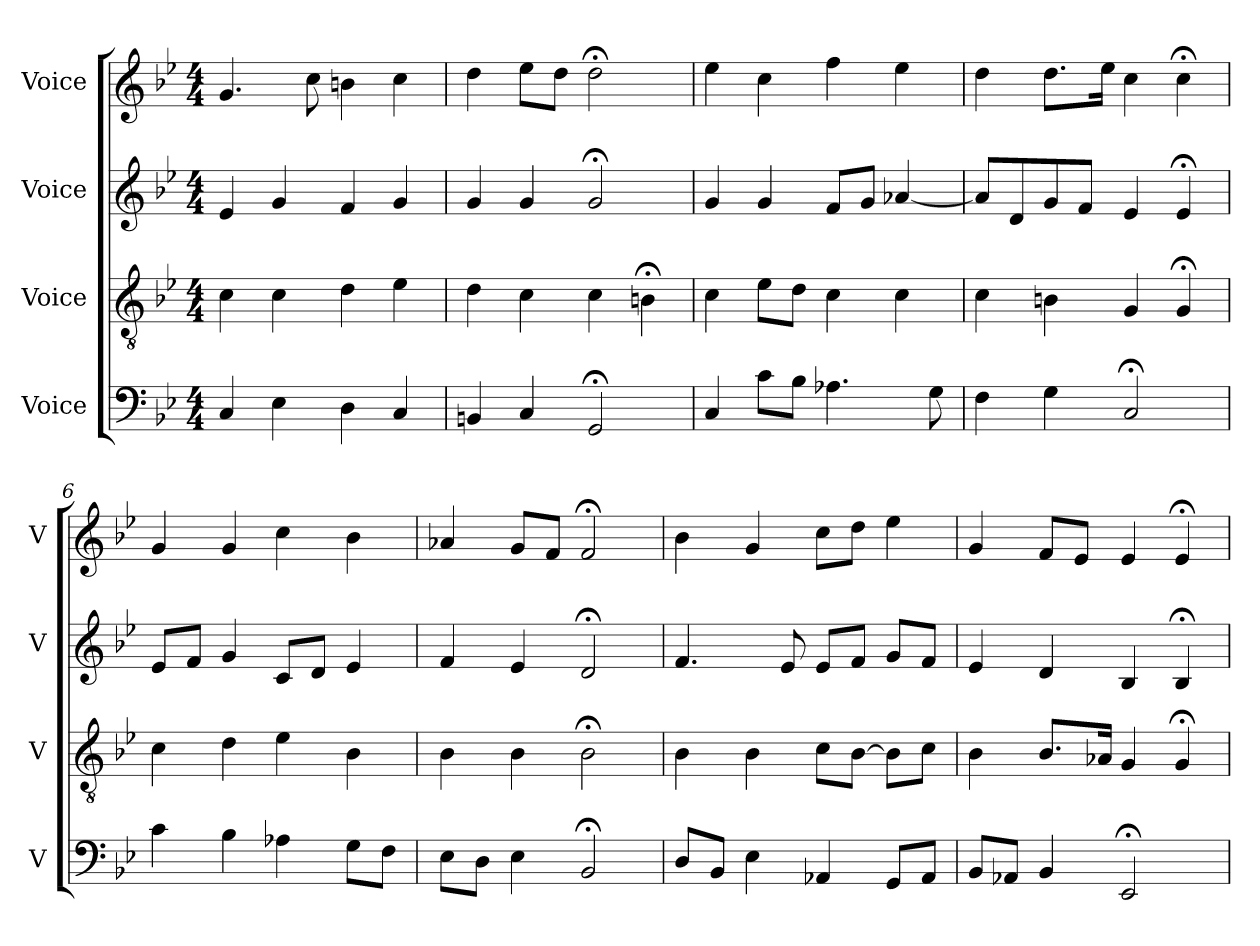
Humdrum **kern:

**kern	**kern	**kern	**kern
*part4	*part3	*part2	*part1
*staff4	*staff3	*staff2	*staff1
*I"Voice	*I"Voice	*I"Voice	*I"Voice
*I'V	*I'V	*I'V	*I'V
*clefF4	*clefGv2	*clefG2	*clefG2
*k[b-e-]	*k[b-e-]	*k[b-e-]	*k[b-e-]
*M4/4	*M4/4	*M4/4	*M4/4
=	=	=	=
4C	4c	4e-	4.g
4E-	4c	4g	.
.	.	.	8cc
4D	4d	4f	4bn
4C	4e-	4g	4cc
=3	=3	=3	=3
4BBn	4d	4g	4dd
4C	4c	4g	8ee-L
.	.	.	8ddJ
2GG;<	4c	2g;<	2dd;<
.	4Bn;<	.	.
=4	=4	=4	=4
4C	4c	4g	4ee-
8cL	8e-L	4g	4cc
8B-J	8dJ	.	.
4.A-X	4c	8fL	4ff
.	.	8gJ	.
.	4c	[4a-X	4ee-
8G	.	.	.
=5	=5	=5	=5
4F	4c	8a-L]	4dd
.	.	8d	.
4G	4Bn	8g	8.ddL
.	.	8fJ	.
.	.	.	16ee-Jk
2C;<	4G	4e-	4cc
.	4G;<	4e-;<	4cc;<
=6	=6	=6	=6
4c	4c	8e-L	4g
.	.	8fJ	.
4B-	4d	4g	4g
4A-X	4e-	8cL	4cc
.	.	8dJ	.
8GL	4B-	4e-	4b-
8FJ	.	.	.
=7	=7	=7	=7
8E-L	4B-	4f	4a-X
8DJ	.	.	.
4E-	4B-	4e-	8gL
.	.	.	8fJ
2BB-;<	2B-;<	2d;<	2f;<
=8	=8	=8	=8
8DL	4B-	4.f	4b-
8BB-J	.	.	.
4E-	4B-	.	4g
.	.	8e-	.
4AA-X	8cL	8e-L	8ccL
.	[8B-J	8fJ	8ddJ
8GGL	8B-L]	8gL	4ee-
8AA-J	8cJ	8fJ	.
=9	=9	=9	=9
8BB-L	4B-	4e-	4g
8AA-XJ	.	.	.
4BB-	8.B-L	4d	8fL
.	.	.	8e-J
.	16A-XJk	.	.
2EE-;<	4G	4B-	4e-
.	4G;<	4B-;<	4e-;<
=	=	=	=
*-	*-	*-	*-
